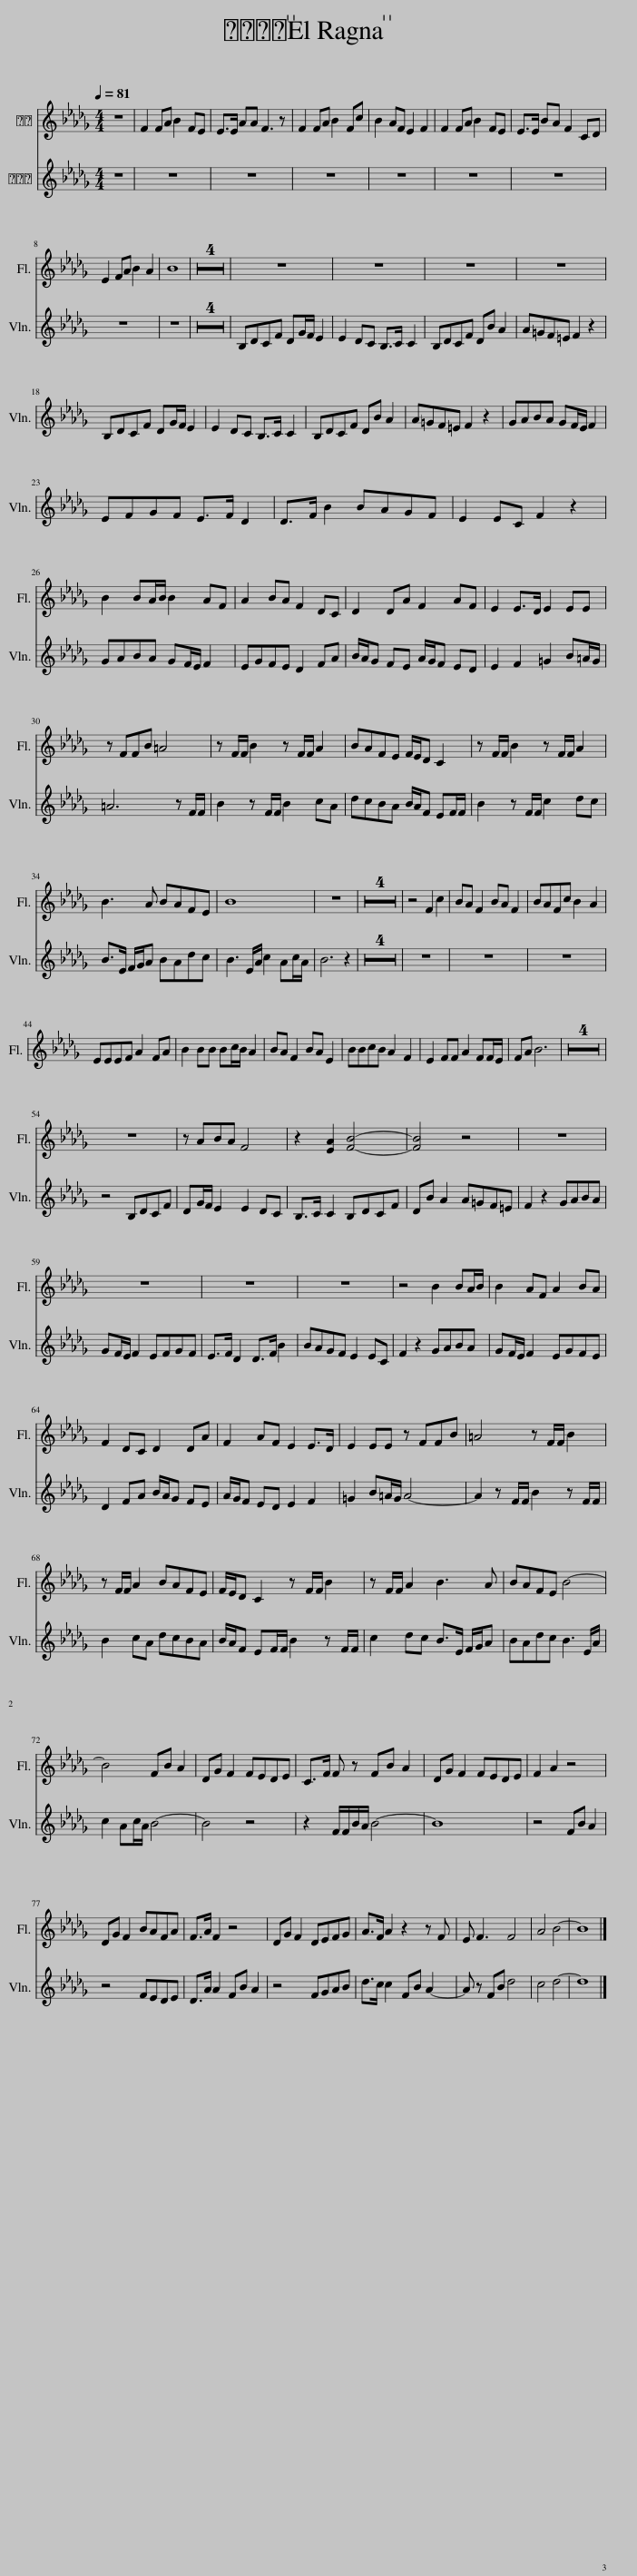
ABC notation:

X:1
%%score 1 2
L:1/8
Q:1/4=81
M:4/4
I:linebreak $
K:Db
V:1 treble
V:2 treble
V:1
 z8 | F2 FA B2 FE | E>E AA F3 z | F2 FA B2 Fc | B2 AF E2 F2 | %5
 F2 FA B2 FE | E>E BA F2 CD |$ E2 FA B2 A2 | B8 | z8 | %10
 z8 | z8 | z8 | z8 | z8 | %15
 z8 | z8 |$ z8 | z8 | z8 | %20
 z8 | z8 |$ z8 | z8 | z8 |$ %25
 B2 BA/B/ B2 AF | A2 BA F2 DC | D2 DA F2 AF | E2 E>D E2 EE |$ z FFB =A4 | %30
 z F/F/ B2 z F/F/ A2 | BAFE F/E/D C2 | z F/F/ B2 z F/F/ A2 |$ B3 A BAFE | B8 | %35
 z8 | z8 | z8 | z8 | z8 | %40
 z4 F2 c2 | BA F2 BA F2 | BAFc B2 A2 |$ EEEF A2 FA | B2 BB Bc/B/ A2 | %45
 BA F2 BA E2 | BBcB A2 F2 | E2 FF A2 FF/E/ | FA B6 | z8 | %50
 z8 | z8 | z8 |$ z8 | z ABA F4 | %55
 z2 [EA]2 [FB]4- | [FB]4 z4 | z8 |$ z8 | z8 | %60
 z8 | z4 B2 BA/B/ | B2 AF A2 BA |$ F2 DC D2 DA | F2 AF E2 E>D | %65
 E2 EE z FFB | =A4 z F/F/ B2 |$ z F/F/ A2 BAFE | F/E/D C2 z F/F/ B2 | z F/F/ A2 B3 A | %70
 BAFE B4- |$ B4 FB A2 | DG F2 FEDE | C>F F z FB A2 | DG F2 FEDE | %75
 F2 A2 z4 |$ DG F2 BAFA | F>A F2 z4 | DG F2 DEFG | A>F A2 z2 z F | %80
 E F3 F4 | A4 B4- | B8 |] %83
V:2
 z8 | z8 | z8 | z8 | z8 | %5
 z8 | z8 |$ z8 | z8 | z8 | %10
 z8 | z8 | z8 | B,DCF DG/F/ E2 | E2 DC B,>C C2 | %15
 B,DCF DB A2 | A=GF=E F2 z2 |$ B,DCF DG/F/ E2 | E2 DC B,>C C2 | B,DCF DB A2 | %20
 A=GF=E F2 z2 | GABA GF/E/ F2 |$ EFGF E>F D2 | D>F B2 BAGF | E2 EC F2 z2 |$ %25
 GABA GF/E/ F2 | EGFE D2 FA | B/A/G FE A/G/F ED | E2 F2 =G2 B=A/G/ |$ =A6 z F/F/ | %30
 B2 z F/F/ B2 cA | dcBA B/A/F EF/F/ | B2 z F/F/ c2 dc |$ B>E F/G/A BAdc | B3 E/A/ c2 Ac/A/ | %35
 B6 z2 | z8 | z8 | z8 | z8 | %40
 z8 | z8 | z8 |$ z8 | z8 | %45
 z8 | z8 | z8 | z8 | z8 | %50
 z8 | z8 | z8 |$ z4 B,DCF | DG/F/ E2 E2 DC | %55
 B,>C C2 B,DCF | DB A2 A=GF=E | F2 z2 GABA |$ GF/E/ F2 EFGF | E>F D2 D>F B2 | %60
 BAGF E2 EC | F2 z2 GABA | GF/E/ F2 EGFE |$ D2 FA B/A/G FE | A/G/F ED E2 F2 | %65
 =G2 B=A/G/ A4- | A2 z F/F/ B2 z F/F/ |$ B2 cA dcBA | B/A/F EF/F/ B2 z F/F/ | c2 dc B>E F/G/A | %70
 BAdc B3 E/A/ |$ c2 Ac/A/ B4- | B4 z4 | z2 F/F/B/A/ B4- | B8 | %75
 z4 FB A2 |$ z4 FEDE | D>A A2 FB A2 | z4 FGAB | d>c c2 FB A2- | %80
 A z FB d4 | c4 d4- | d8 |] %83
